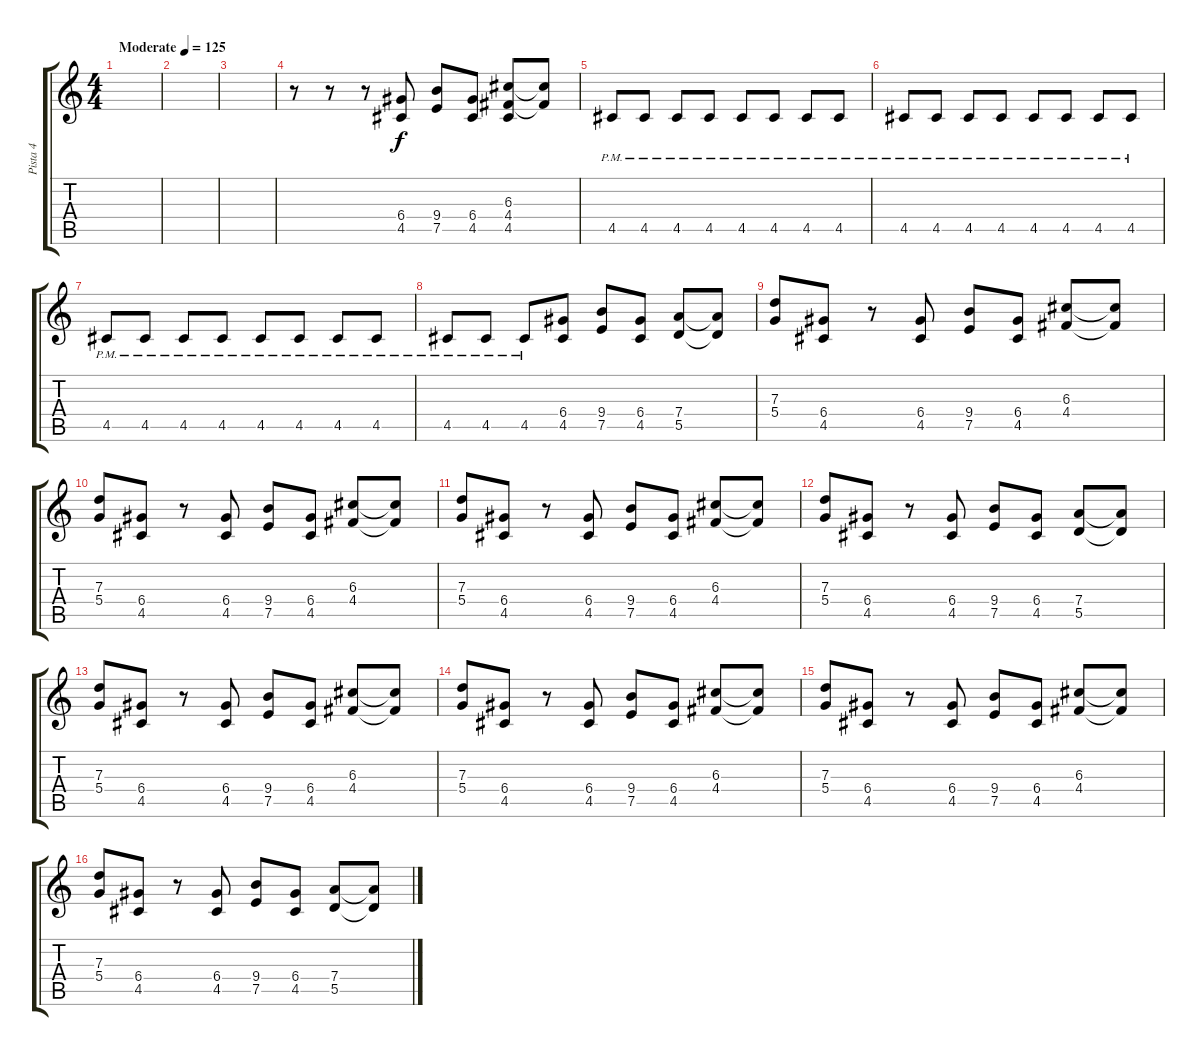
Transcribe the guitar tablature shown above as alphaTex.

\track ("Pista 4" "Pista 4") {instrument distortionguitar}
\staff {score tabs}
\tuning (E4 B3 G3 D3 A2 E2) {hide}
\ts (4 4)
\tempo (125 "Moderate")
\clef g2
\ks c
|
|
|
r.8 r.8 r.8 (6.4 4.5).8 (9.4 7.5).8 (6.4 4.5).8 (6.3 4.4 4.5).8 (6.3{t} 4.4{t}).8 |
4.5{pm}.8 4.5{pm}.8 4.5{pm}.8 4.5{pm}.8 4.5{pm}.8 4.5{pm}.8 4.5{pm}.8 4.5{pm}.8 |
4.5{pm}.8 4.5{pm}.8 4.5{pm}.8 4.5{pm}.8 4.5{pm}.8 4.5{pm}.8 4.5{pm}.8 4.5{pm}.8 |
4.5{pm}.8 4.5{pm}.8 4.5{pm}.8 4.5{pm}.8 4.5{pm}.8 4.5{pm}.8 4.5{pm}.8 4.5{pm}.8 |
4.5{pm}.8 4.5{pm}.8 4.5{pm}.8 (6.4 4.5).8 (9.4 7.5).8 (6.4 4.5).8 (7.4 5.5).8 (7.4{t} 5.5{t}).8 |
(7.3 5.4).8 (6.4 4.5).8 r.8 (6.4 4.5).8 (9.4 7.5).8 (6.4 4.5).8 (6.3 4.4).8 (6.3{t} 4.4{t}).8 |
(7.3 5.4).8 (6.4 4.5).8 r.8 (6.4 4.5).8 (9.4 7.5).8 (6.4 4.5).8 (6.3 4.4).8 (6.3{t} 4.4{t}).8 |
(7.3 5.4).8 (6.4 4.5).8 r.8 (6.4 4.5).8 (9.4 7.5).8 (6.4 4.5).8 (6.3 4.4).8 (6.3{t} 4.4{t}).8 |
(7.3 5.4).8 (6.4 4.5).8 r.8 (6.4 4.5).8 (9.4 7.5).8 (6.4 4.5).8 (7.4 5.5).8 (7.4{t} 5.5{t}).8 |
(7.3 5.4).8 (6.4 4.5).8 r.8 (6.4 4.5).8 (9.4 7.5).8 (6.4 4.5).8 (6.3 4.4).8 (6.3{t} 4.4{t}).8 |
(7.3 5.4).8 (6.4 4.5).8 r.8 (6.4 4.5).8 (9.4 7.5).8 (6.4 4.5).8 (6.3 4.4).8 (6.3{t} 4.4{t}).8 |
(7.3 5.4).8 (6.4 4.5).8 r.8 (6.4 4.5).8 (9.4 7.5).8 (6.4 4.5).8 (6.3 4.4).8 (6.3{t} 4.4{t}).8 |
(7.3 5.4).8 (6.4 4.5).8 r.8 (6.4 4.5).8 (9.4 7.5).8 (6.4 4.5).8 (7.4 5.5).8 (7.4{t} 5.5{t}).8
